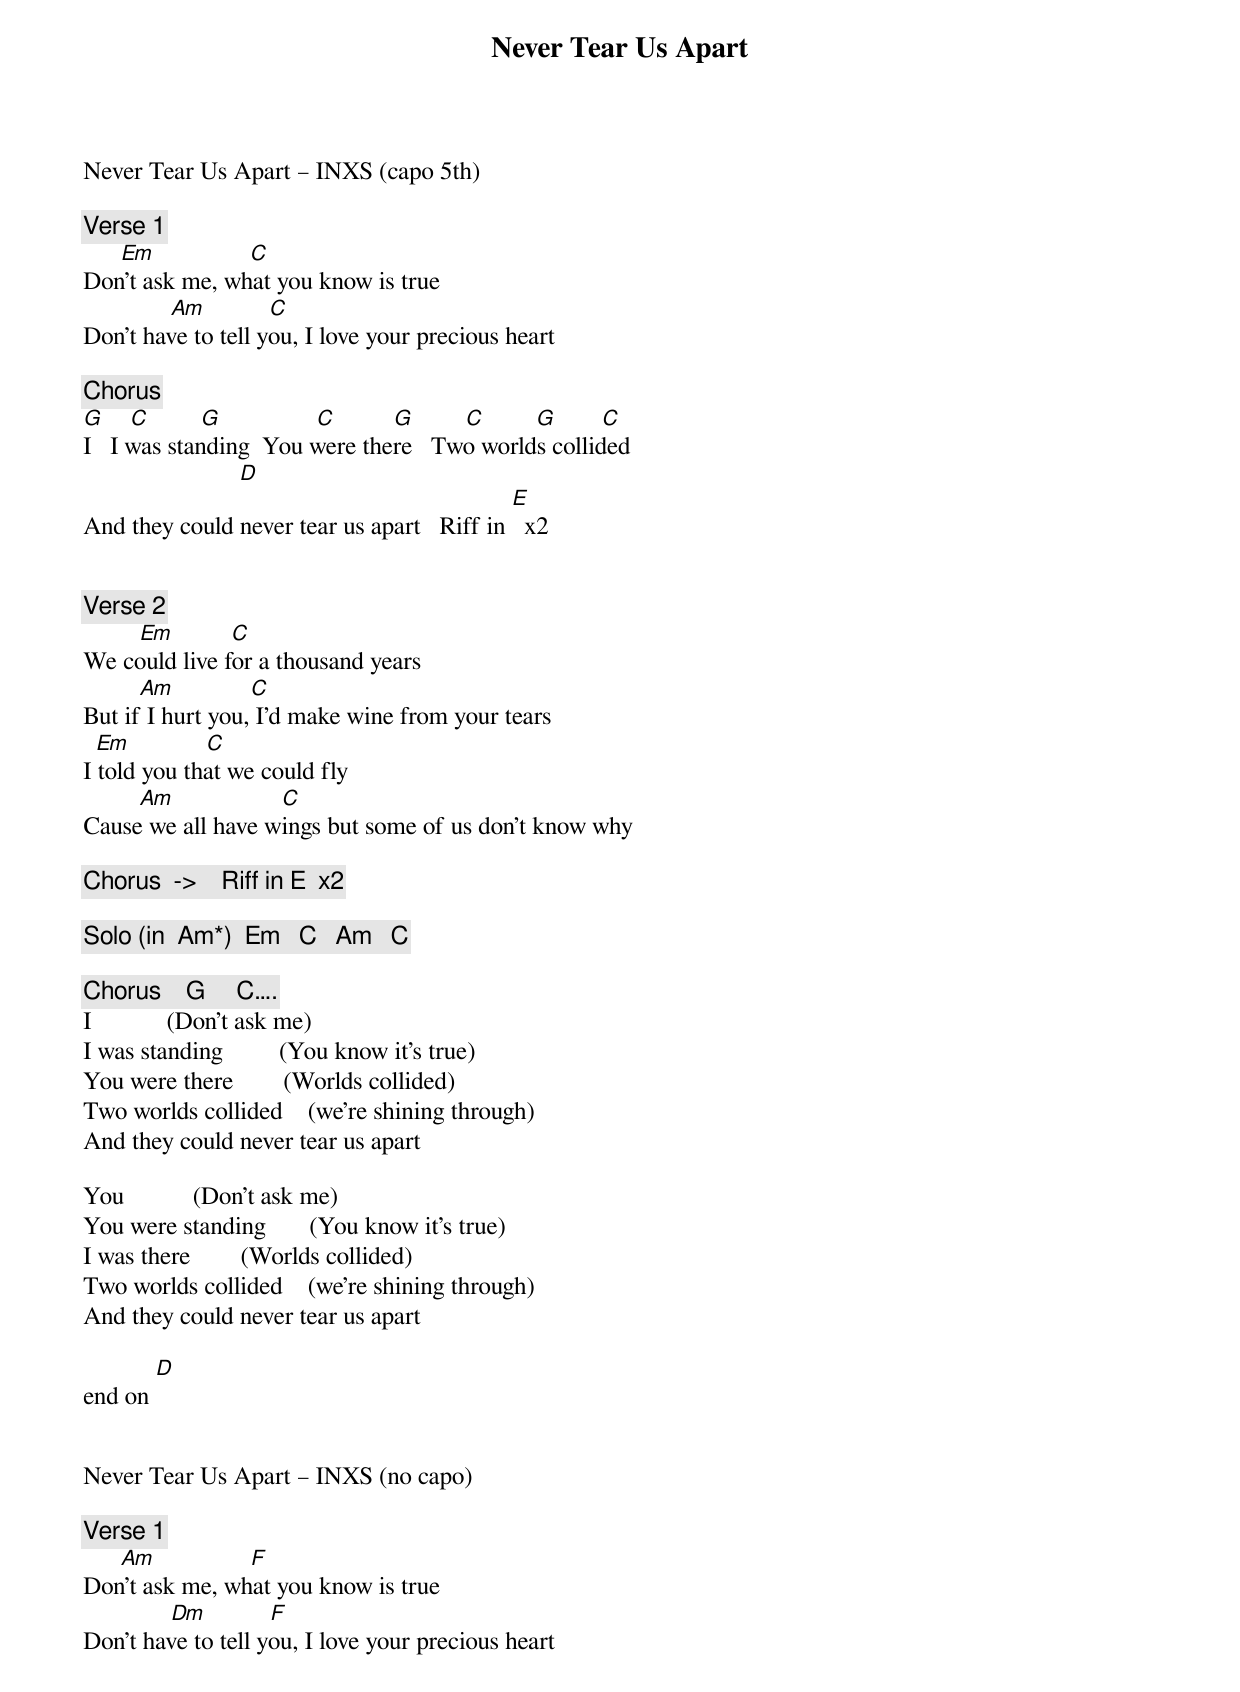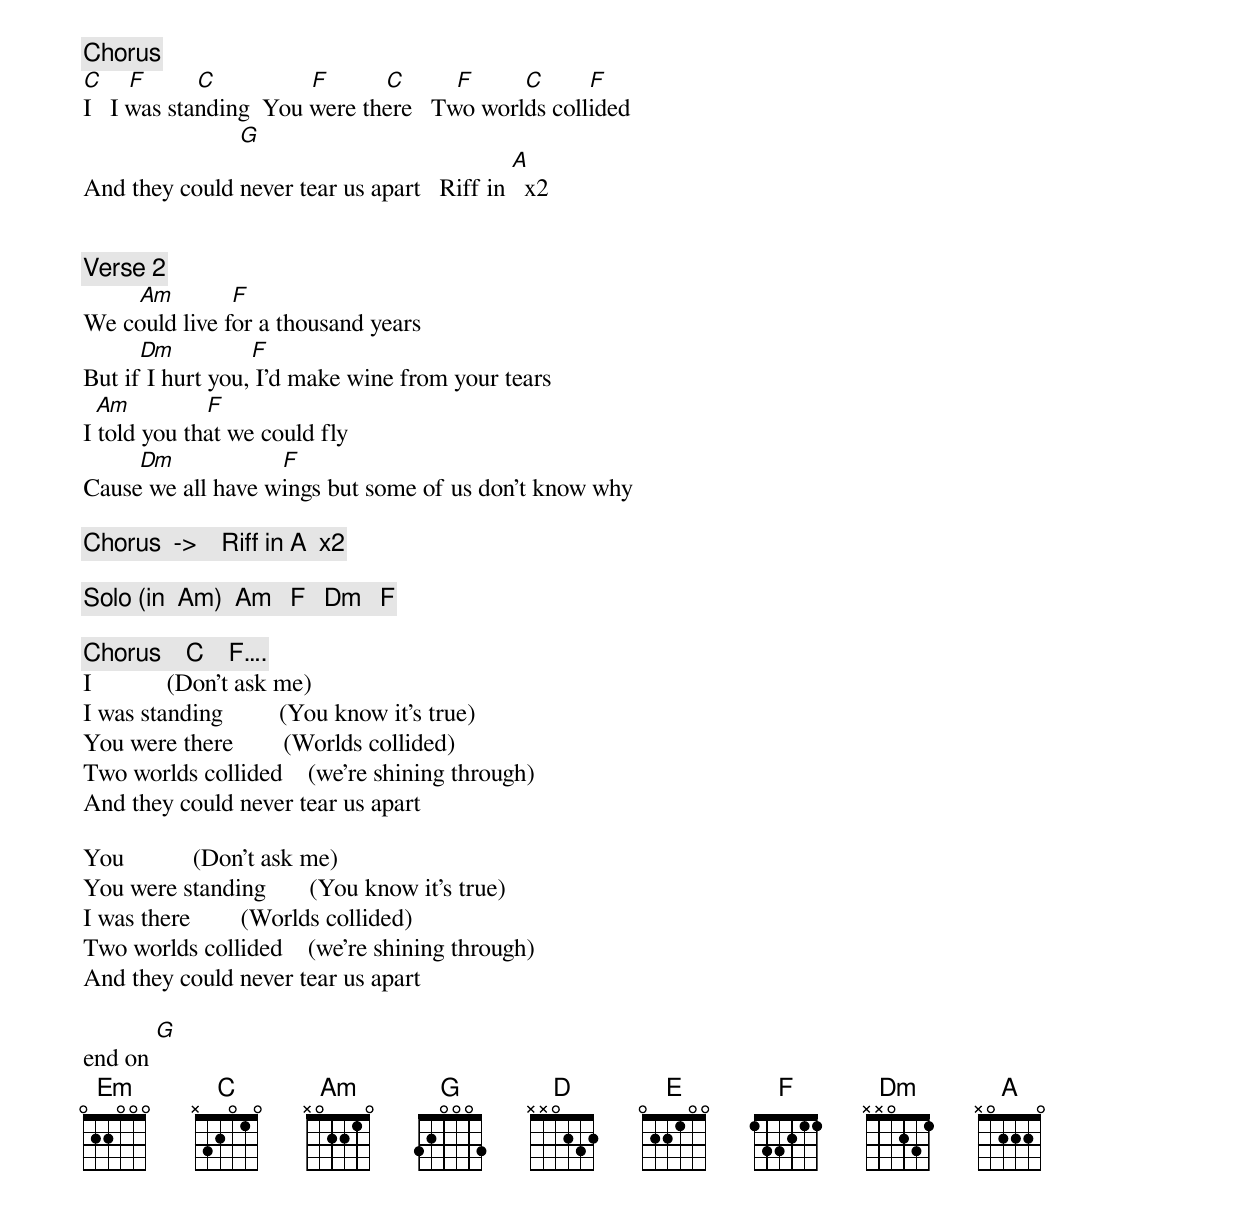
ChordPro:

{title: Never Tear Us Apart}
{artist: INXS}
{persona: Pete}
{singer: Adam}
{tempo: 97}
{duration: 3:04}
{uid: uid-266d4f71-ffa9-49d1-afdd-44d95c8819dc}
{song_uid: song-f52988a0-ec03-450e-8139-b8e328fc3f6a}



Never Tear Us Apart – INXS (capo 5th)

{comment: Verse 1}
      [Em]               [C]
Don't ask me, what you know is true
              [Am]          [C]
Don't have to tell you, I love your precious heart

{comment: Chorus}
[G]    [C]      		[G]               [C]		       [G]        [C]			     [G]       [C]
I 		I was standing		You were there 		Two worlds collided
                         [D]
And they could never tear us apart	  Riff in [E]  x2


{comment: Verse 2}
         [Em]         [C]
We could live for a thousand years
         [Am]            [C]
But if I hurt you, I'd make wine from your tears
  [Em]            [C]
I told you that we could fly
         [Am]                 [C]
Cause we all have wings but some of us don't know why

{comment: Chorus  ->    Riff in E  x2}

{comment: Solo (in  Am*)  Em   C   Am   C}

{comment: Chorus    G     C….}
I     							(Don't ask me)
I was standing   	 				(You know it's true)
You were there   					(Worlds collided)
Two worlds collided				(we’re shining through)
And they could never tear us apart

You     						(Don't ask me)
You were standing  	 			(You know it's true)
I was there   					(Worlds collided)
Two worlds collided				(we’re shining through)
And they could never tear us apart

end on [D]


Never Tear Us Apart – INXS (no capo)

{comment: Verse 1}
      [Am]               [F]
Don't ask me, what you know is true
              [Dm]          [F]
Don't have to tell you, I love your precious heart

{comment: Chorus}
[C]    [F]      		[C]               [F]		       [C]        [F]			     [C]       [F]
I 		I was standing		You were there 		Two worlds collided
                         [G]
And they could never tear us apart	  Riff in [A]  x2


{comment: Verse 2}
         [Am]         [F]
We could live for a thousand years
         [Dm]            [F]
But if I hurt you, I'd make wine from your tears
  [Am]            [F]
I told you that we could fly
         [Dm]                 [F]
Cause we all have wings but some of us don't know why

{comment: Chorus  ->    Riff in A  x2}

{comment: Solo (in  Am)  Am   F   Dm   F}

{comment: Chorus    C    F….}
I     							(Don't ask me)
I was standing   	 				(You know it's true)
You were there   					(Worlds collided)
Two worlds collided				(we’re shining through)
And they could never tear us apart

You     						(Don't ask me)
You were standing  	 			(You know it's true)
I was there   					(Worlds collided)
Two worlds collided				(we’re shining through)
And they could never tear us apart

end on [G]
